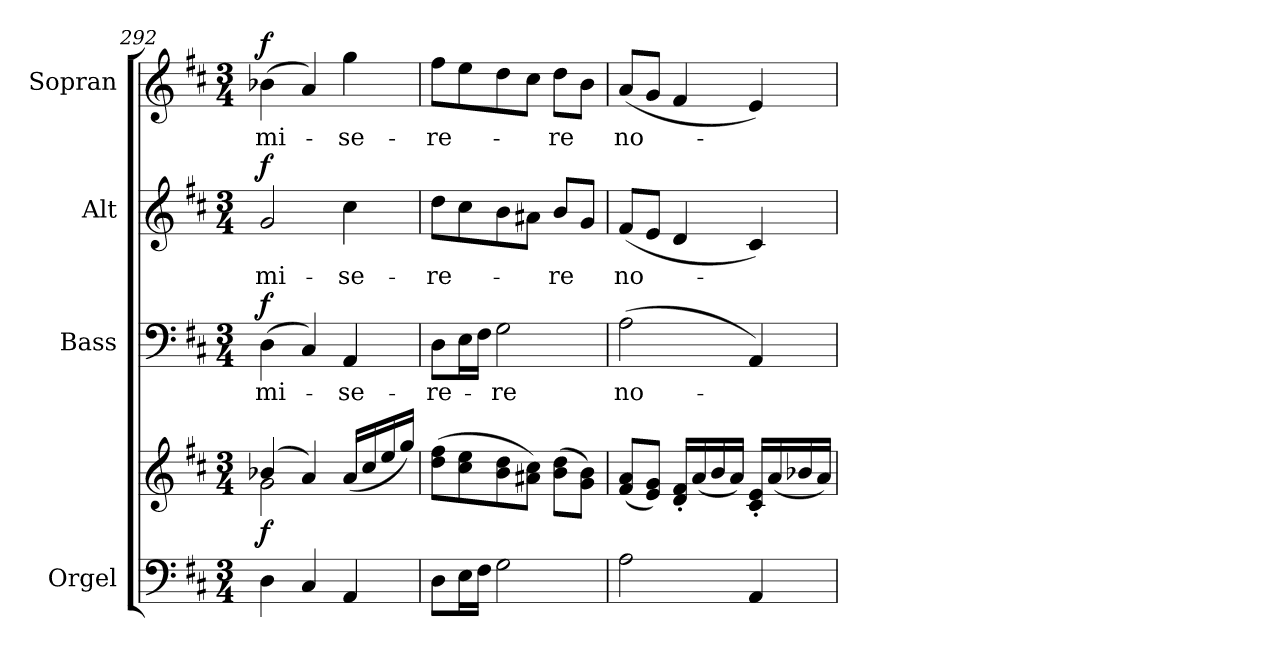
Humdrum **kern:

**kern	**kern	**dynam	**kern	**text	**dynam	**kern	**text	**dynam	**kern	**text	**dynam
*part4	*part4	*part4	*part3	*part3	*part3	*part2	*part2	*part2	*part1	*part1	*part1
*staff5	*staff4	*staff4/5	*staff3	*staff3	*staff3	*staff2	*staff2	*staff2	*staff1	*staff1	*staff1
*I"Orgel	*	*	*I"Bass	*	*	*I"Alt	*	*	*I"Sopran	*	*
*	*	*	*I'B.	*	*	*I'A.	*	*	*I'S.	*	*
*clefF4	*clefG2	*	*clefF4	*	*	*clefG2	*	*	*clefG2	*	*
*k[f#c#]	*k[f#c#]	*	*k[f#c#]	*	*	*k[f#c#]	*	*	*k[f#c#]	*	*
*D:	*D:	*	*D:	*	*	*D:	*	*	*D:	*	*
*M3/4	*M3/4	*	*M3/4	*	*	*M3/4	*	*	*M3/4	*	*
=292	=292	=292	=292	=292	=292	=292	=292	=292	=292	=292	=292
*	*^	*	*	*	*	*	*	*	*	*	*
!	!	!	!LO:DY:b	!	!LO:LY:b	!LO:DY:a	!	!LO:LY:b	!LO:DY:a	!	!LO:LY:b	!LO:DY:a
4D\	(4b-X/	2g\	f	(>4D\	mi-	f	2g/	mi-	f	(>4b-X\	mi-	f
4C#/	4a/)	.	.	4C#/)	.	.	.	.	.	4a/)	.	.
!	!	!	!	!	!LO:LY:b	!	!	!LO:LY:b	!	!	!LO:LY:b	!
4AA/	(<16a/LL	4ryy	.	4AA/	-se-	.	4cc#\	-se-	.	4gg\	-se-	.
.	16cc#/	.	.	.	.	.	.	.	.	.	.	.
.	16ee/	.	.	.	.	.	.	.	.	.	.	.
.	16gg/JJ)	.	.	.	.	.	.	.	.	.	.	.
*	*v	*v	*	*	*	*	*	*	*	*	*	*
!!LO:LB:g=z
=293	=293	=293	=293	=293	=293	=293	=293	=293	=293	=293	=293
!	!	!	!	!LO:LY:b	!	!	!LO:LY:b	!	!	!LO:LY:b	!
8D\L	(>8dd\ 8ff#\L	.	8D\L	-re-	.	8dd\L	-re-	.	8ff#\L	-re-	.
16E\L	8cc#\ 8ee\	.	16E\L	.	.	8cc#\	.	.	8ee\	.	.
16F#\JJ	.	.	16F#\JJ	.	.	.	.	.	.	.	.
!	!	!	!	!LO:LY:b	!	!	!	!	!	!	!
2G\	8b\ 8dd\	.	2G\	-re	.	8b\	.	.	8dd\	.	.
.	8a#X\ 8cc#\J)	.	.	.	.	8a#X\J	.	.	8cc#\J	.	.
!	!	!	!	!	!	!	!LO:LY:b	!	!	!LO:LY:b	!
.	(>8b\ 8dd\L	.	.	.	.	8b/L	-re	.	8dd\L	-re	.
.	8g\ 8b\J)	.	.	.	.	8g/J	.	.	8b\J	.	.
=294	=294	=294	=294	=294	=294	=294	=294	=294	=294	=294	=294
!	!	!	!	!LO:LY:b	!	!	!LO:LY:b	!	!	!LO:LY:b	!
2A\	(<8f#/ 8a/L	.	(>2A\	no-	.	(<8f#/L	no-	.	(<8a/L	no-	.
.	8e/ 8g/J)	.	.	.	.	8e/J	.	.	8g/J	.	.
.	16d/'< 16f#/'<LL	.	.	.	.	4d/	.	.	4f#/	.	.
.	(<16a/	.	.	.	.	.	.	.	.	.	.
.	16b/	.	.	.	.	.	.	.	.	.	.
.	16a/JJ)	.	.	.	.	.	.	.	.	.	.
4AA/	16c#/'< 16e/'<LL	.	4AA/)	.	.	4c#/)	.	.	4e/)	.	.
.	(<16a/	.	.	.	.	.	.	.	.	.	.
.	16b-X/	.	.	.	.	.	.	.	.	.	.
.	16a/JJ)	.	.	.	.	.	.	.	.	.	.
=	=	=	=	=	=	=	=	=	=	=	=
*-	*-	*-	*-	*-	*-	*-	*-	*-	*-	*-	*-
